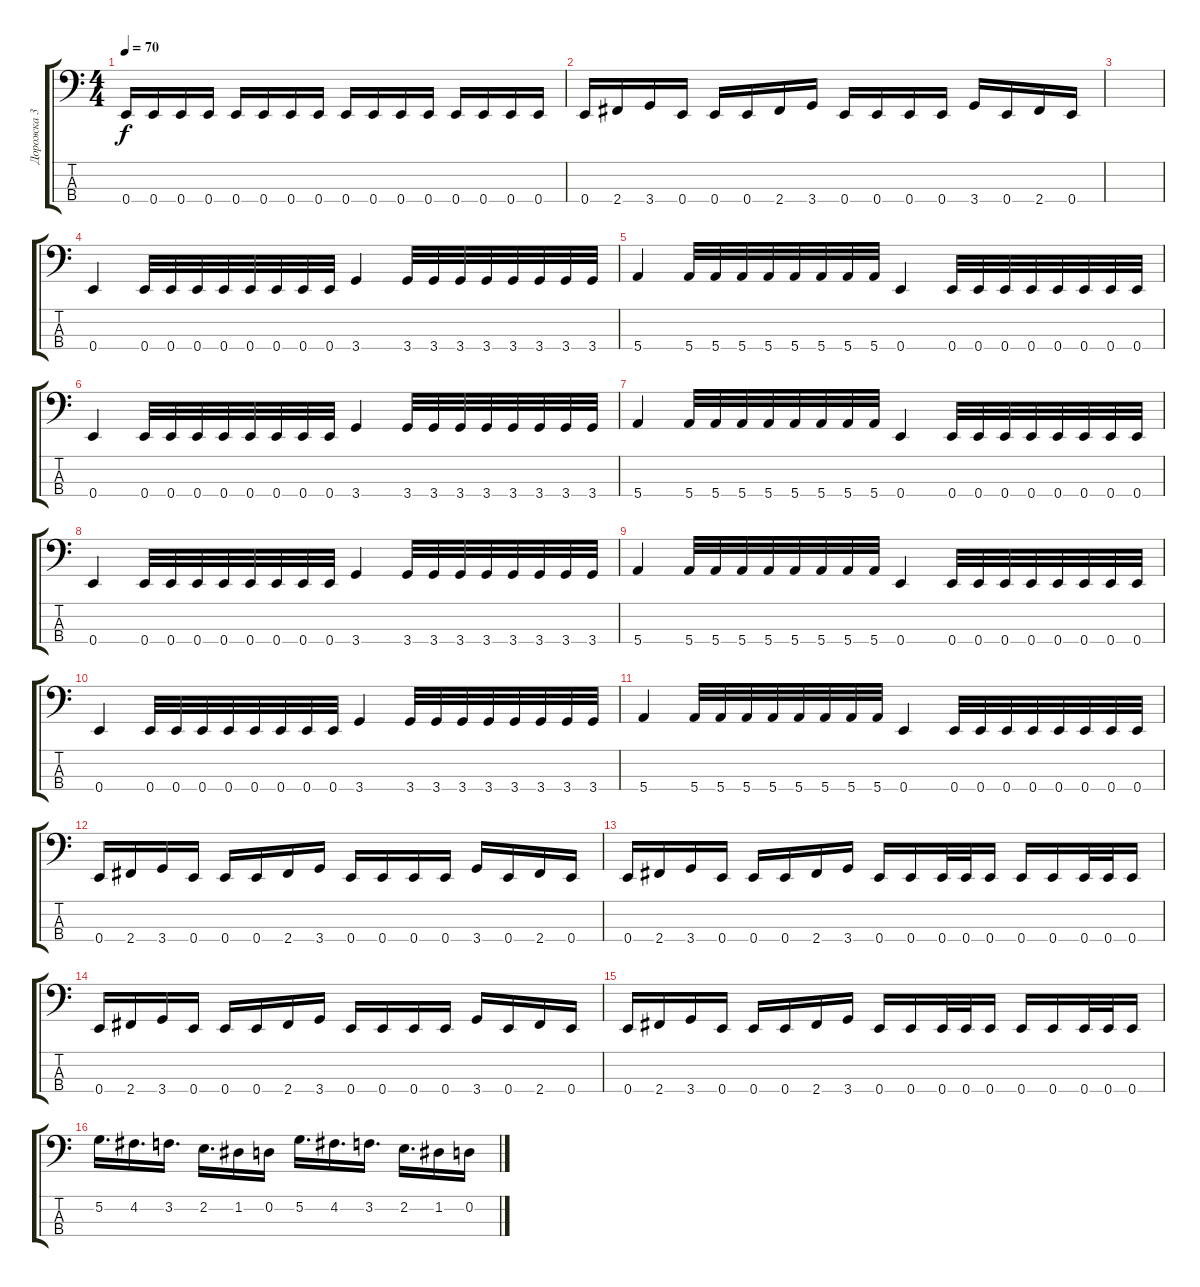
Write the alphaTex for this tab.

\track ("Дорожка 3" "Дорожка 3") {instrument electricbassfinger}
\staff {score tabs}
\tuning (G2 D2 A1 E1) {hide}
\ts (4 4)
\tempo 70
\clef f4
\ks c
0.4.16{dy f} 0.4.16 0.4.16 0.4.16 0.4.16 0.4.16 0.4.16 0.4.16 0.4.16 0.4.16 0.4.16 0.4.16 0.4.16 0.4.16 0.4.16 0.4.16 |
0.4.16 2.4.16 3.4.16 0.4.16 0.4.16 0.4.16 2.4.16 3.4.16 0.4.16 0.4.16 0.4.16 0.4.16 3.4.16 0.4.16 2.4.16 0.4.16 |
|
0.4.4 0.4.32 0.4.32 0.4.32 0.4.32 0.4.32 0.4.32 0.4.32 0.4.32 3.4.4 3.4.32 3.4.32 3.4.32 3.4.32 3.4.32 3.4.32 3.4.32 3.4.32 |
5.4.4 5.4.32 5.4.32 5.4.32 5.4.32 5.4.32 5.4.32 5.4.32 5.4.32 0.4.4 0.4.32 0.4.32 0.4.32 0.4.32 0.4.32 0.4.32 0.4.32 0.4.32 |
0.4.4 0.4.32 0.4.32 0.4.32 0.4.32 0.4.32 0.4.32 0.4.32 0.4.32 3.4.4 3.4.32 3.4.32 3.4.32 3.4.32 3.4.32 3.4.32 3.4.32 3.4.32 |
5.4.4 5.4.32 5.4.32 5.4.32 5.4.32 5.4.32 5.4.32 5.4.32 5.4.32 0.4.4 0.4.32 0.4.32 0.4.32 0.4.32 0.4.32 0.4.32 0.4.32 0.4.32 |
0.4.4 0.4.32 0.4.32 0.4.32 0.4.32 0.4.32 0.4.32 0.4.32 0.4.32 3.4.4 3.4.32 3.4.32 3.4.32 3.4.32 3.4.32 3.4.32 3.4.32 3.4.32 |
5.4.4 5.4.32 5.4.32 5.4.32 5.4.32 5.4.32 5.4.32 5.4.32 5.4.32 0.4.4 0.4.32 0.4.32 0.4.32 0.4.32 0.4.32 0.4.32 0.4.32 0.4.32 |
0.4.4 0.4.32 0.4.32 0.4.32 0.4.32 0.4.32 0.4.32 0.4.32 0.4.32 3.4.4 3.4.32 3.4.32 3.4.32 3.4.32 3.4.32 3.4.32 3.4.32 3.4.32 |
5.4.4 5.4.32 5.4.32 5.4.32 5.4.32 5.4.32 5.4.32 5.4.32 5.4.32 0.4.4 0.4.32 0.4.32 0.4.32 0.4.32 0.4.32 0.4.32 0.4.32 0.4.32 |
0.4.16 2.4.16 3.4.16 0.4.16 0.4.16 0.4.16 2.4.16 3.4.16 0.4.16 0.4.16 0.4.16 0.4.16 3.4.16 0.4.16 2.4.16 0.4.16 |
0.4.16 2.4.16 3.4.16 0.4.16 0.4.16 0.4.16 2.4.16 3.4.16 0.4.16 0.4.16 0.4.32 0.4.32 0.4.16 0.4.16 0.4.16 0.4.32 0.4.32 0.4.16 |
0.4.16 2.4.16 3.4.16 0.4.16 0.4.16 0.4.16 2.4.16 3.4.16 0.4.16 0.4.16 0.4.16 0.4.16 3.4.16 0.4.16 2.4.16 0.4.16 |
0.4.16 2.4.16 3.4.16 0.4.16 0.4.16 0.4.16 2.4.16 3.4.16 0.4.16 0.4.16 0.4.32 0.4.32 0.4.16 0.4.16 0.4.16 0.4.32 0.4.32 0.4.16 |
5.2.16{d} 4.2.16{d} 3.2.16{d} 2.2.16{d} 1.2.16 0.2.16 5.2.16{d} 4.2.16{d} 3.2.16{d} 2.2.16{d} 1.2.16 0.2.16
